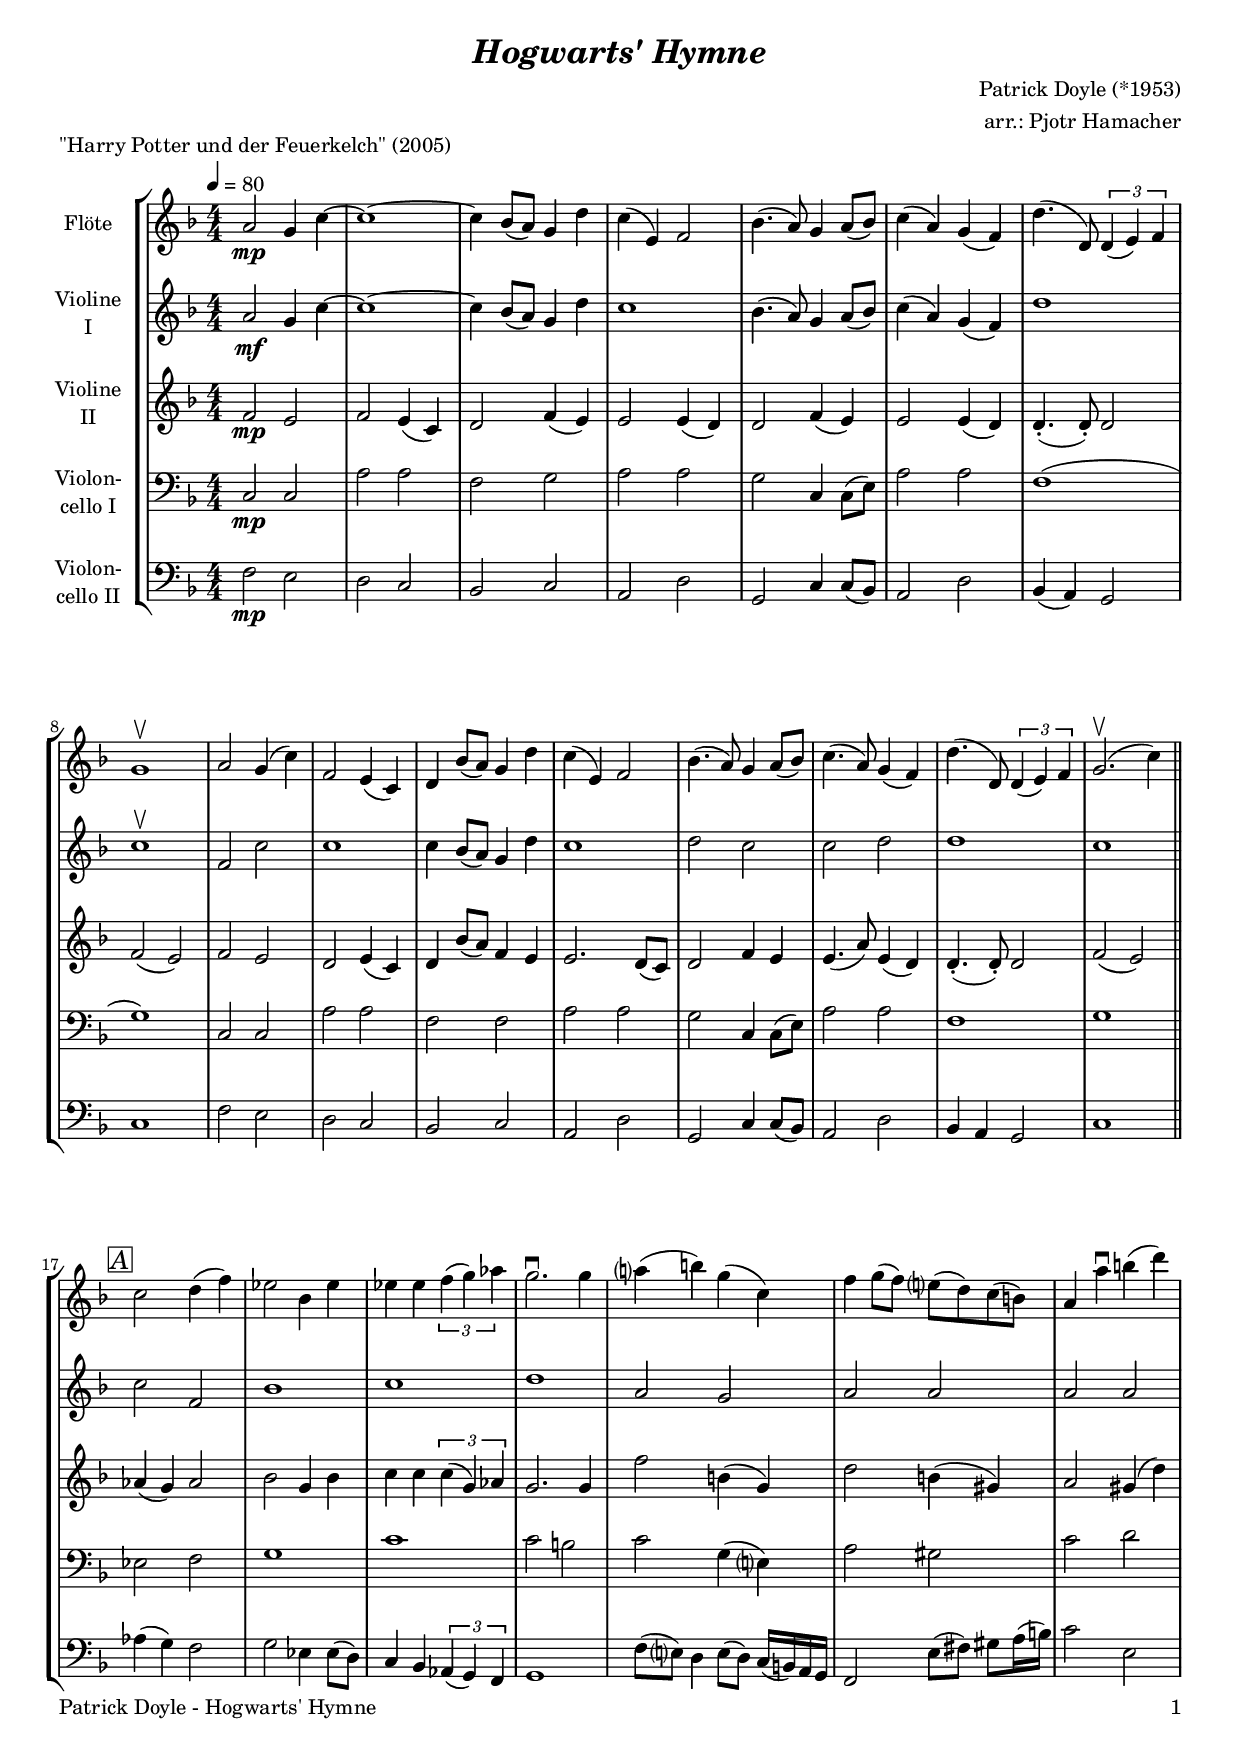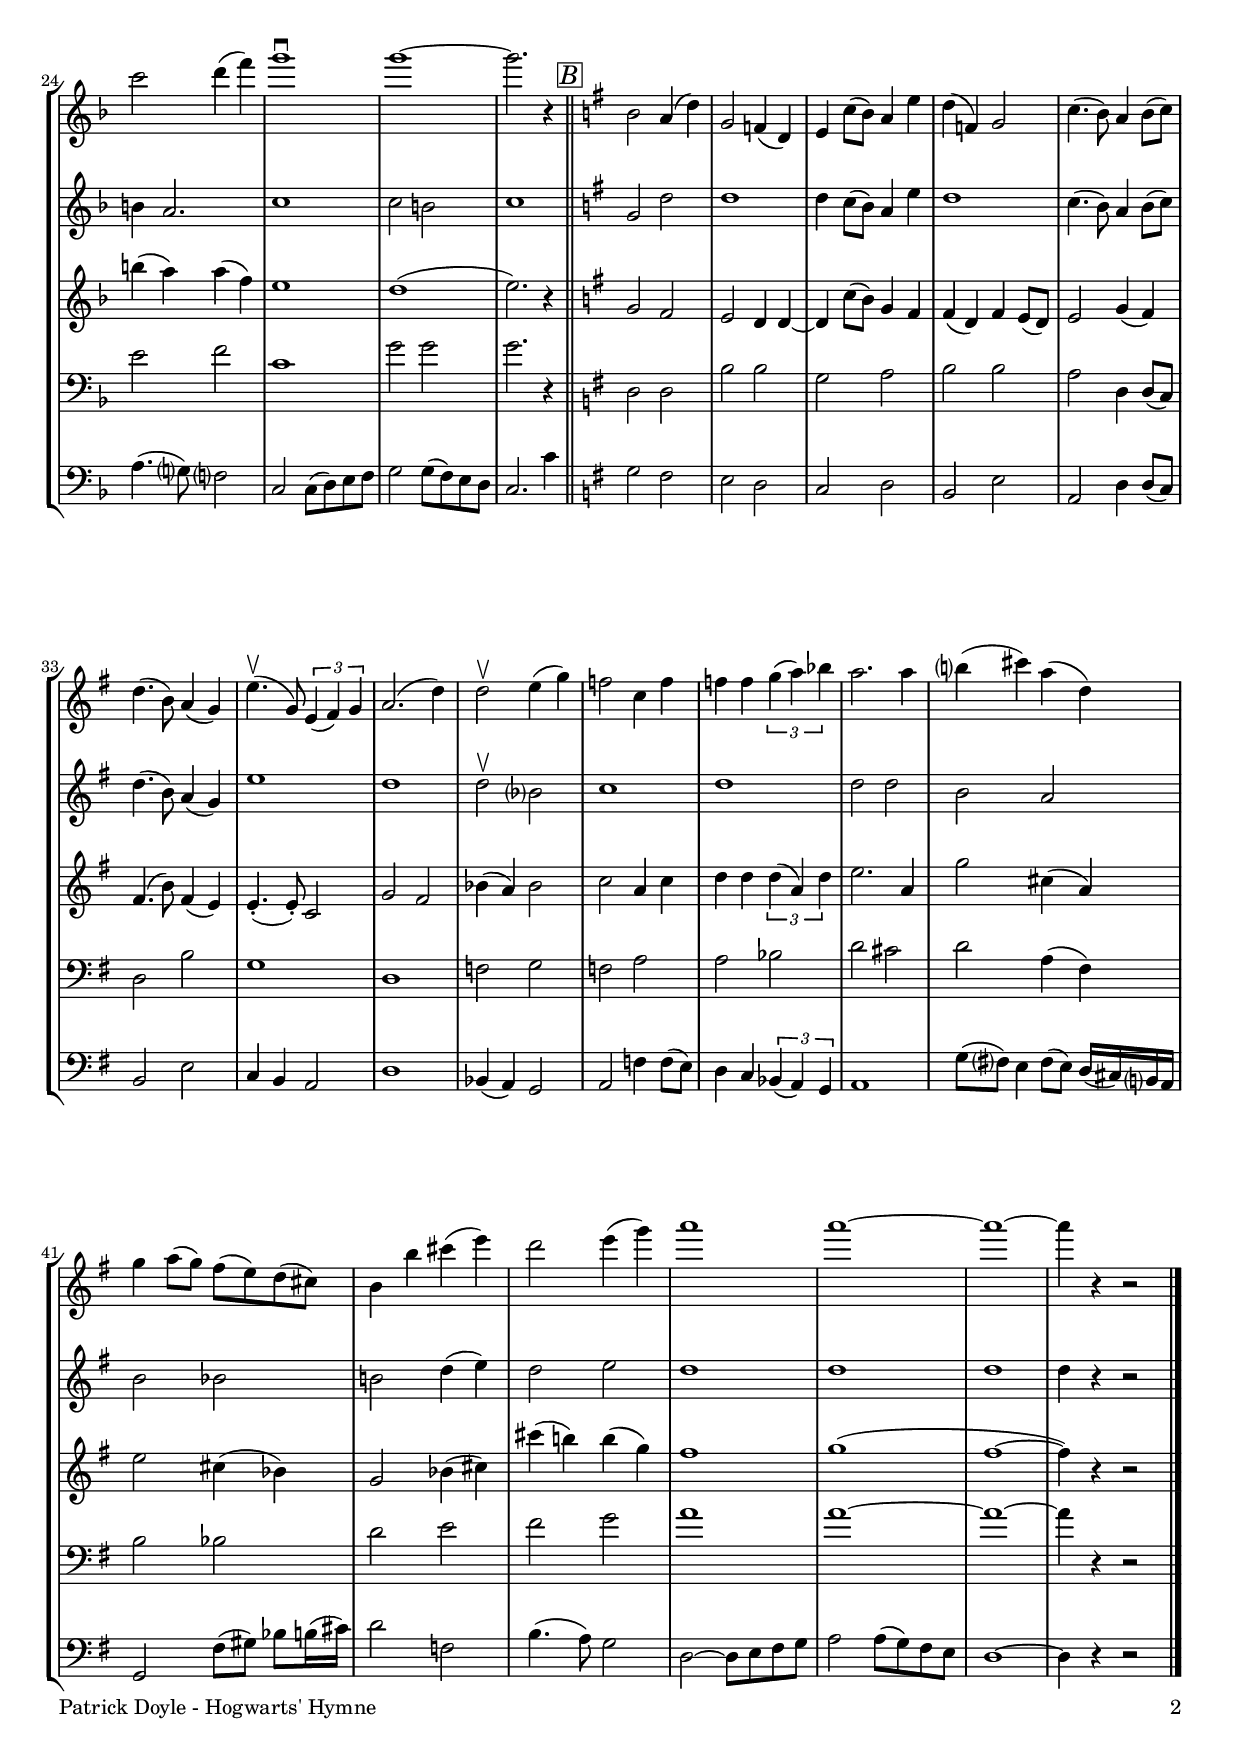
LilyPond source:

\version "2.24.4"
\include "deutsch.ly"

#(set-global-staff-size 18)

\header {
  title     = \markup \bold \italic "Hogwarts' Hymne"
  composer  = "Patrick Doyle (*1953)"
  arranger  = "arr.: Pjotr Hamacher"
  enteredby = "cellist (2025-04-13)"
  piece     = "\"Harry Potter und der Feuerkelch\" (2005)"
}

voiceconsts = {
  \key c \major
  \time 4/4
  \clef "treble"
  \numericTimeSignature
  \compressEmptyMeasures
  % Set default beaming for all staves
%  \set Timing.beamExceptions = #'()
%  \set Timing.baseMoment     = #(ly:make-moment 1 4)
%  \set Timing.beatStructure  = #'(1 1 1)
  \tempo 4=80
}

mifl = "flute"
mist = "string ensemble 1"
mivl = "violin"
miba = "cello"
mipz = "pizzicato strings"

boxa = { \bar "||" \mark \markup \box \italic "A" }
boxb = { \bar "||" \mark \markup \box \italic "B" \key d \major }

va = \relative c' {
  \voiceconsts

  e2\mp d4 g~
  g1~
  g4 f8( e) d4 a'
  g( h,) c2
  f4.( e8) d4 e8( f)
  g4( e) d( c)
  a'4.( a,8) \tuplet 3/2 2 { a4( h) c }
  d1\upbow

  e2 d4( g)
  c,2 h4( g)
  a f'8( e) d4 a'
  g( h,) c2
  f4.( e8) d4 e8( f)
  g4.( e8) d4( c)
  a'4.( a,8) \tuplet 3/2 2 { a4( h) c }
  d2.(\upbow g4) \boxa

  g2 a4( c)
  b2 f4 b
  b b \tuplet 3/2 2 { c( d) es }
  d2.\downbow d4
  e?( fis) d( g,)
  c d8( c) h?( a) g( fis)
  e4 e'\downbow fis( a)

  g2 a4( c)
  d1\downbow
  d~
  d2. r4 \boxb
  fis,,2 e4( a)
  d,2 c4( a)
  h g'8( fis) e4 h'
  a( c,) d2
  g4.( fis8) e4 fis8( g)

  a4.( fis8) e4( d)
  h'4.(\upbow d,8) \tuplet 3/2 2 { h4( cis) d }
  e2.( a4)
  a2\upbow h4( d)
  c2 g4 c

  c c \tuplet 3/2 2 { d( e) f }
  e2. e4
  fis?( gis) e( a,)

  d e8( d) cis( h) a( gis)
  fis4 fis' gis( h)
  a2 h4( d)
  e1
  e~
  e~
  e4 r r2 \bar "|."
}

vb = \relative c' {
  \voiceconsts

  e2\mf d4 g~
  g1~
  g4 f8( e) d4 a'
  g1
  f4.( e8) d4 e8( f)
  g4( e) d( c)
  a'1
  g\upbow
  c,2 g'

  g1
  g4 f8( e) d4 a'
  g1
  a2 g
  g a
  a1
  g \boxa

  g2 c,
  f1
  g
  a
  e2 d
  e e

  e e
  fis4 e2.
  g1
  g2 fis
  g1 \boxb
  d2 a'
  a1
  a4 g8( fis) e4 h'
  a1
  g4.( fis8) e4 fis8( g)

  a4.( fis8) e4( d)
  h'1
  a
  a2\upbow f?
  g1
  a
  a2 a
  fis e
  fis f
  fis! a4( h)
  a2 h

  a1
  a
  a
  a4 r r2 \bar "|."
}

vc = \relative c' {
  \voiceconsts

  c2\mp h
  c h4( g)
  a2 c4( h)
  h2 h4( a)
  a2 c4( h)
  h2 h4( a)
  a4.(-. a8)-. a2
  c( h)
  c h

  a h4( g)
  a f'8( e) c4 h
  h2. a8( g)
  a2 c4 h
  h4.( e8) h4( a)
  a4.(-. a8)-. a2
  c( h) \boxa
  es4( d) es2
  f d4 f

  g g \tuplet 3/2 2 { g( d) es }
  d2. d4
  c'2 fis,4( d)
  a'2 fis4( dis)
  e2 dis4( a')
  fis'( e) e( c)
  h1
  a(
  h2.) r4 \boxb

  d,2 cis
  h a4 a~
  a g'8( fis) d4 cis
  cis( a) cis h8( a)
  h2 d4( cis)
  cis4.( fis8) cis4( h)
  h4.(-. h8)-. g2
  d' cis

  f4( e) f2
  g e4 g
  a a \tuplet 3/2 2 { a( e) a }
  h2. e,4
  d'2 gis,4( e)
  h'2 gis4( f)
  d2 f4( gis)
  gis'( fis!) fis( d)
  cis1

  d(
  cis~
  cis4) r r2 \bar "|."
}

vd = \relative c {
  \voiceconsts
  \clef "bass"

  g2\mp g
  e' e
  c d
  e e
  d g,4 g8( h)
  e2 e
  c1(
  d)
  g,2 g
  e' e
  c c
  e e

  d g,4 g8( h)
  e2 e
  c1 d \boxa

  b2 c
  d1
  g
  g2 fis
  g d4( h?)
  e2 dis
  g a
  h c
  g1

  d'2 d
  d2. r4 \boxb
  a,2 a
  fis' fis
  d e
  fis fis
  e a,4 a8( g)
  a2 fis'
  d1
  a
  c2 d
  c e

  e f
  a gis
  a e4( cis)
  fis2 f
  a h
  cis d
  e1
  e~
  e~
  e4 r r2 \bar "|."
}

ve = \relative c {
  \voiceconsts
  \clef "bass"

  c2\mp h
  a g
  f g
  e a
  d, g4 g8( f)
  e2 a
  f4( e) d2
  g1
  c2 h
  a g

  f g
  e a
  d, g4 g8( f)
  e2 a
  f4 e d2
  g1 \boxa
  es'4( d) c2
  d b4 b8( a)
  g4 f \tuplet 3/2 2 { es( d) c }
  d1

  c'8( h?) a4 h8( a) g16( fis) e d
  c2 h'8( cis) dis e16( fis)
  g2 h,
  e4.( d?8) c?2
  g g8( a) h c
  d2 d8( c) h a

  g2. g'4 \boxb
  d2 cis
  h a
  g a
  fis h
  e, a4 a8( g)
  fis2 h
  g4 fis e2
  a1
  f4( e) d2

  e c'4 c8( h)
  a4 g \tuplet 3/2 2 { f( e) d }
  e1
  d'8( cis?) h4 cis8( h) a16( gis) fis? e
  d2 cis'8( dis) f fis16( gis)
  a2 c,
  fis4.( e8) d2

  a~ a8 h cis d
  e2 e8( d) cis h
  a1~
  a4 r r2 \bar "|."
}


music = \new StaffGroup <<
      \new Staff {
	\set Staff.midiInstrument = \mifl
	\set Staff.instrumentName = \markup \center-column { "Flöte" }
	\transpose c f { \va }
      }

      \new Staff {
	\set Staff.midiInstrument = \mivl
	\set Staff.instrumentName = \markup \center-column { "Violine" "I" }
	\transpose c f { \vb }
      }

      \new Staff {
	\set Staff.midiInstrument = \mivl
	\set Staff.instrumentName = \markup \center-column { "Violine" "II" }
	\transpose c f { \vc }
      }

      \new Staff {
	\set Staff.midiInstrument = \miba
	\set Staff.instrumentName = \markup \center-column { "Violon-" "cello I" }
	\transpose c f { \vd }
      }

      \new Staff {
	\set Staff.midiInstrument = \miba
	\set Staff.instrumentName = \markup \center-column { "Violon-" "cello II" }
	\transpose c f { \ve }
      }
>>

\book {
   \paper {
    print-page-number = ##t
    print-first-page-number = ##t
    ragged-last-bottom = ##f
    oddHeaderMarkup = \markup \null
    evenHeaderMarkup = \markup \null
    oddFooterMarkup = \markup {
      \fill-line {
        \if \should-print-page-number
        "Patrick Doyle - Hogwarts' Hymne" \fromproperty #'page:page-number-string
      }
    }
    evenFooterMarkup = \oddFooterMarkup
  } \score {
    \music
    \layout {}
  }

  \score {
    \unfoldRepeats \music

    \midi {
      \context {
        \Score
      }
    }
  }
}